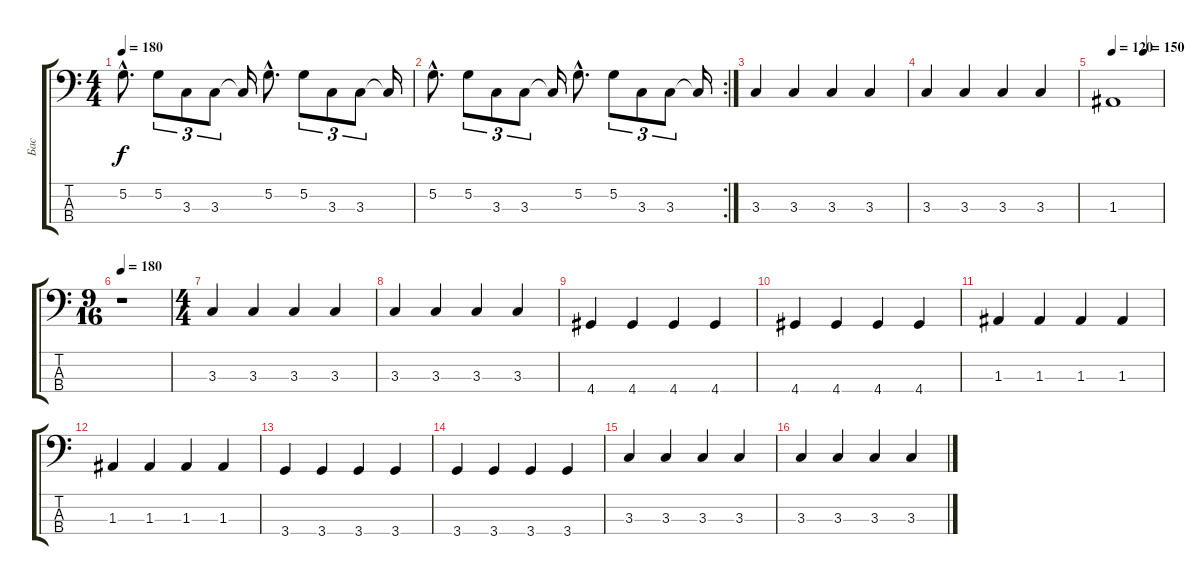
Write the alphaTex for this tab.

\track ("Бас" "Бас") {instrument electricbasspick}
\staff {score tabs}
\tuning (G2 D2 A1 E1) {hide}
\ts (4 4)
\tempo 180
\clef f4
\ks c
5.2{hac}.8{d dy f} 5.2.8{tu (3 2)} 3.3.8{tu (3 2)} 3.3.8{tu (3 2)} 3.3{t}.16 5.2{hac}.8{d} 5.2.8{tu (3 2)} 3.3.8{tu (3 2)} 3.3.8{tu (3 2)} 3.3{t}.16 |
\rc 2
5.2{hac}.8{d} 5.2.8{tu (3 2)} 3.3.8{tu (3 2)} 3.3.8{tu (3 2)} 3.3{t}.16 5.2{hac}.8{d} 5.2.8{tu (3 2)} 3.3.8{tu (3 2)} 3.3.8{tu (3 2)} 3.3{t}.16 |
3.3.4 3.3.4 3.3.4 3.3.4 |
3.3.4 3.3.4 3.3.4 3.3.4 |
\tempo 120
\tempo (150 0.625)
1.3.1 |
\ts (9 16)
\tempo 180
r.1 |
\ts (4 4)
3.3.4 3.3.4 3.3.4 3.3.4 |
3.3.4 3.3.4 3.3.4 3.3.4 |
4.4.4 4.4.4 4.4.4 4.4.4 |
4.4.4 4.4.4 4.4.4 4.4.4 |
1.3.4 1.3.4 1.3.4 1.3.4 |
1.3.4 1.3.4 1.3.4 1.3.4 |
3.4.4 3.4.4 3.4.4 3.4.4 |
3.4.4 3.4.4 3.4.4 3.4.4 |
3.3.4 3.3.4 3.3.4 3.3.4 |
3.3.4 3.3.4 3.3.4 3.3.4
